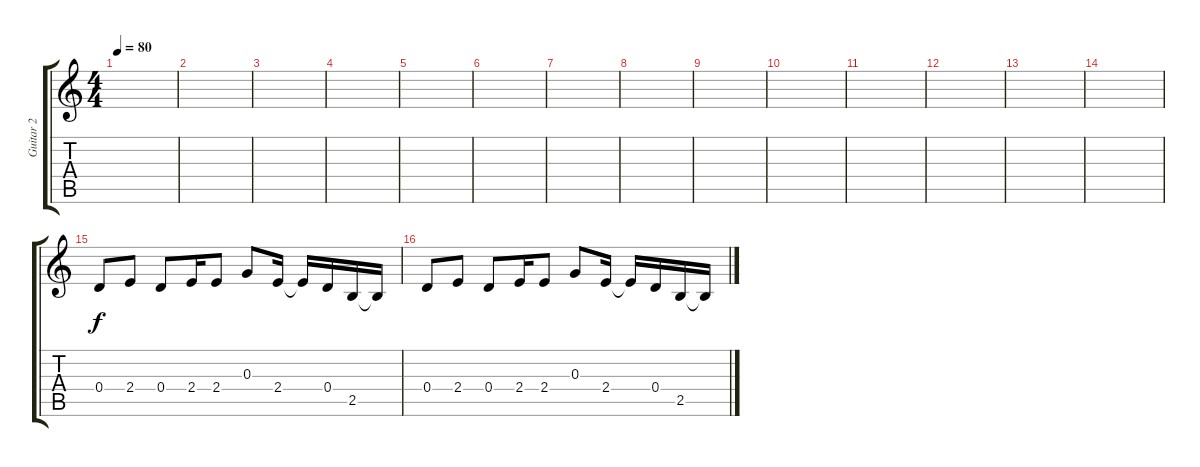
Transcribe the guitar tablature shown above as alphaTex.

\track ("Guitar 2" "Guitar 2") {instrument electricguitarjazz}
\staff {score tabs}
\tuning (E4 B3 G3 D3 A2 E2) {hide}
\ts (4 4)
\tempo 80
\clef g2
\ks c
|
|
|
|
|
|
|
|
|
|
|
|
|
|
0.4.8 2.4.8 0.4.8 2.4.16 2.4.8 0.3.8 2.4.16 2.4{t}.16 0.4.16 2.5.16 2.5{t}.16 |
0.4.8 2.4.8 0.4.8 2.4.16 2.4.8 0.3.8 2.4.16 2.4{t}.16 0.4.16 2.5.16 2.5{t}.16
